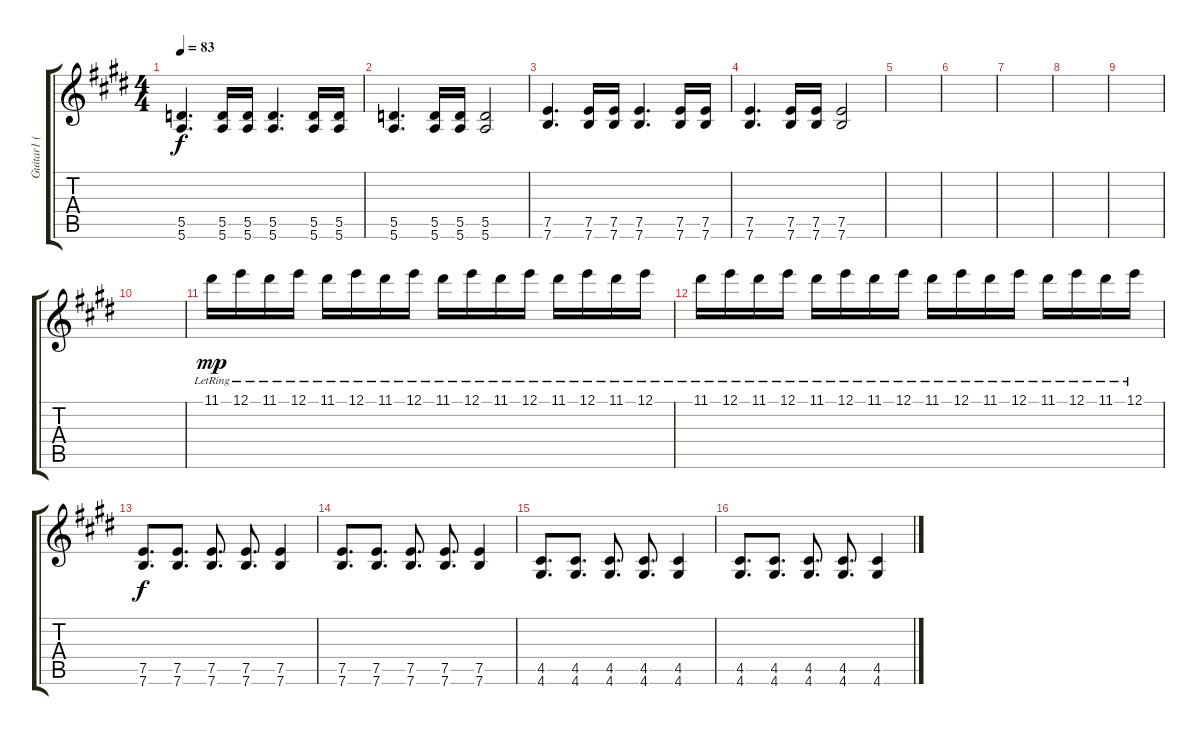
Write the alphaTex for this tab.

\track ("Guitar1 ( Stereo)" "Guitar1 ( ") {instrument distortionguitar}
\staff {score tabs}
\tuning (E4 B3 G3 D3 A2 E2) {hide}
\ts (4 4)
\tempo 83
\clef g2
\ks e
(5.5 5.6).4{d dy f} (5.5 5.6).16 (5.5 5.6).16 (5.5 5.6).4{d} (5.5 5.6).16 (5.5 5.6).16 |
(5.5 5.6).4{d} (5.5 5.6).16 (5.5 5.6).16 (5.5 5.6).2 |
(7.5 7.6).4{d} (7.5 7.6).16 (7.5 7.6).16 (7.5 7.6).4{d} (7.5 7.6).16 (7.5 7.6).16 |
(7.5 7.6).4{d} (7.5 7.6).16 (7.5 7.6).16 (7.5 7.6).2 |
|
|
|
|
|
|
11.1{lr}.16{dy mp instrument distortionguitar} 12.1{lr}.16 11.1{lr}.16 12.1{lr}.16 11.1{lr}.16 12.1{lr}.16 11.1{lr}.16 12.1{lr}.16 11.1{lr}.16 12.1{lr}.16 11.1{lr}.16 12.1{lr}.16 11.1{lr}.16 12.1{lr}.16 11.1{lr}.16 12.1{lr}.16 |
11.1{lr}.16 12.1{lr}.16 11.1{lr}.16 12.1{lr}.16 11.1{lr}.16 12.1{lr}.16 11.1{lr}.16 12.1{lr}.16 11.1{lr}.16 12.1{lr}.16 11.1{lr}.16 12.1{lr}.16 11.1{lr}.16 12.1{lr}.16 11.1{lr}.16 12.1{lr}.16 |
(7.5 7.6).8{d dy f instrument distortionguitar} (7.5 7.6).8{d} (7.5 7.6).8{d} (7.5 7.6).8{d} (7.5 7.6).4 |
(7.5 7.6).8{d} (7.5 7.6).8{d} (7.5 7.6).8{d} (7.5 7.6).8{d} (7.5 7.6).4 |
(4.5 4.6).8{d} (4.5 4.6).8{d} (4.5 4.6).8{d} (4.5 4.6).8{d} (4.5 4.6).4 |
(4.5 4.6).8{d} (4.5 4.6).8{d} (4.5 4.6).8{d} (4.5 4.6).8{d} (4.5 4.6).4
